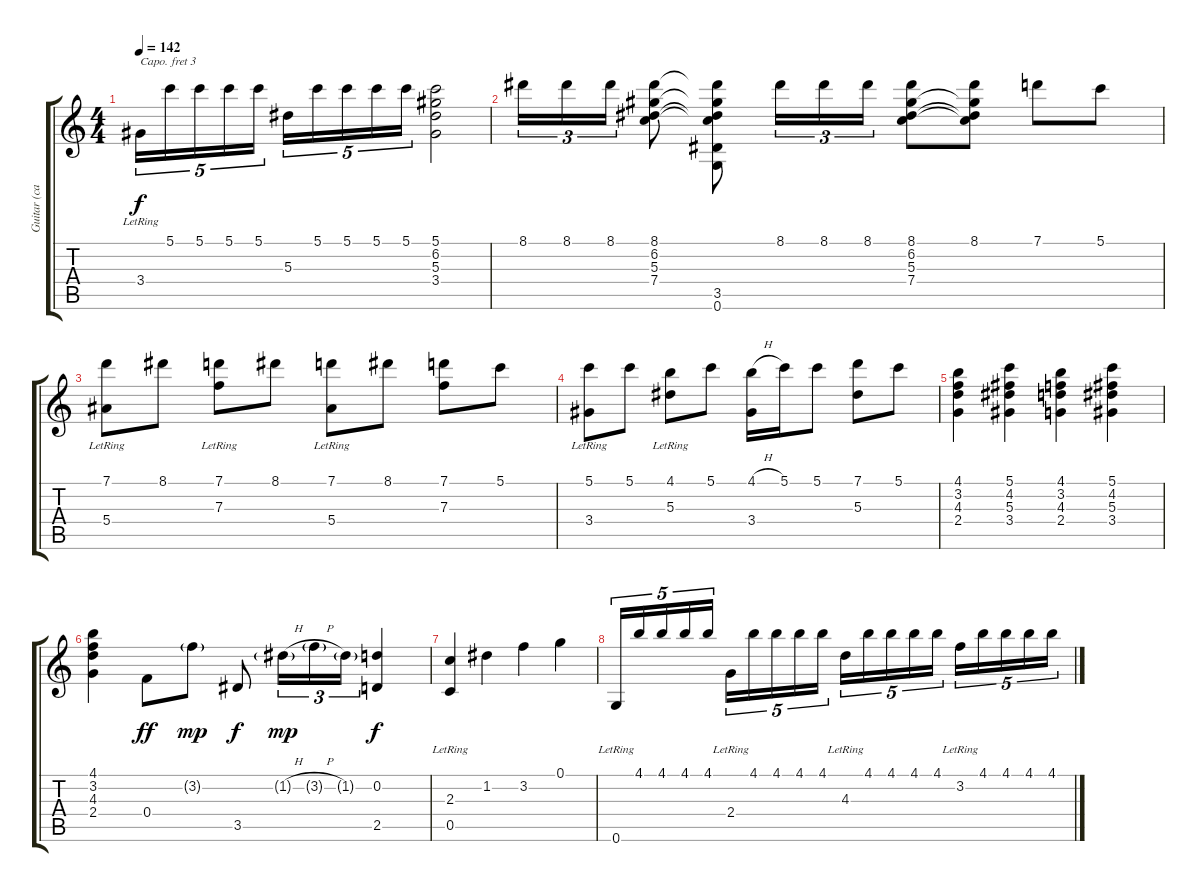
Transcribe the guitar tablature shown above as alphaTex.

\track ("Guitar (capo@3)" "Guitar (ca") {instrument acousticguitarnylon}
\staff {score tabs}
\capo 3
\tuning (E4 B3 G3 D3 A2 E2) {hide}
\ts (4 4)
\tempo 142
\clef g2
\ks c
3.4{lr}.16{tu (5 4) dy f} 5.1.16{tu (5 4)} 5.1.16{tu (5 4)} 5.1.16{tu (5 4)} 5.1.16{tu (5 4)} 5.3.16{tu (5 4)} 5.1.16{tu (5 4)} 5.1.16{tu (5 4)} 5.1.16{tu (5 4)} 5.1.16{tu (5 4)} (5.1 6.2 5.3 3.4).2 |
8.1.16{tu (3 2)} 8.1.16{tu (3 2)} 8.1.16{tu (3 2)} (8.1 6.2 5.3 7.4).8 (8.1{t} 6.2{t} 5.3{t} 7.4{t} 3.5{t} 0.6).8 8.1.16{tu (3 2)} 8.1.16{tu (3 2)} 8.1.16{tu (3 2)} (8.1 6.2 5.3 7.4).8 (8.1 6.2{t} 5.3{t} 7.4{t}).8 7.1.8 5.1.8 |
(7.1 5.4{lr}).8 8.1.8 (7.1 7.3{lr}).8 8.1.8 (7.1 5.4{lr}).8 8.1.8 (7.1 7.3).8 5.1.8 |
(5.1 3.4{lr}).8 5.1.8 (4.1 5.3{lr}).8 5.1.8 (4.1{h} 3.4).16 5.1.16 5.1.8 (7.1 5.3).8 5.1.8 |
(4.1 3.2 4.3 2.4).4 (5.1 4.2 5.3 3.4).4 (4.1 3.2 4.3 2.4).4 (5.1 4.2 5.3 3.4).4 |
(4.1 3.2 4.3 2.4).4 0.4.8{dy ff} 3.2{g}.8{dy mp} 3.5.8{dy f} 1.2{h g}.16{tu (3 2) dy mp} 3.2{h g}.16{tu (3 2)} 1.2{g}.16{tu (3 2)} (0.2 2.5).4{dy f} |
(2.3 0.5{lr}).4 1.2.4 3.2.4 0.1.4 |
0.6{lr}.16{tu (5 4)} 4.1.16{tu (5 4)} 4.1.16{tu (5 4)} 4.1.16{tu (5 4)} 4.1.16{tu (5 4)} 2.4{lr}.16{tu (5 4)} 4.1.16{tu (5 4)} 4.1.16{tu (5 4)} 4.1.16{tu (5 4)} 4.1.16{tu (5 4)} 4.3{lr}.16{tu (5 4)} 4.1.16{tu (5 4)} 4.1.16{tu (5 4)} 4.1.16{tu (5 4)} 4.1.16{tu (5 4)} 3.2{lr}.16{tu (5 4)} 4.1.16{tu (5 4)} 4.1.16{tu (5 4)} 4.1.16{tu (5 4)} 4.1.16{tu (5 4)}
